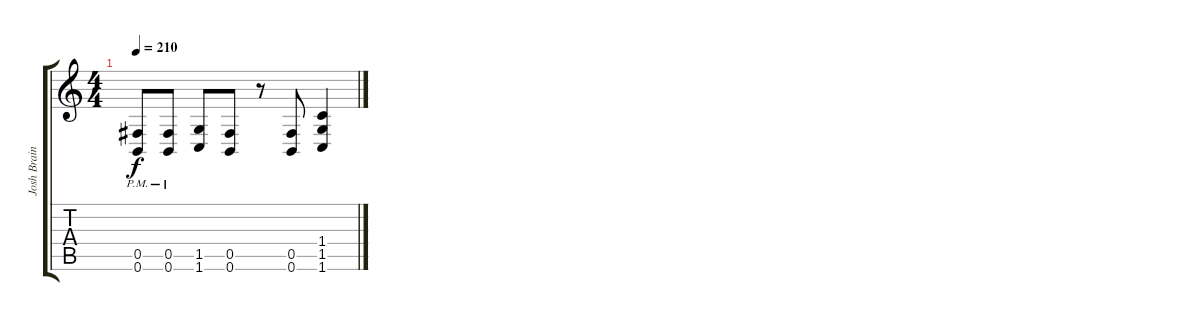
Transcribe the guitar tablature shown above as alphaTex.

\track ("Josh Brainard" "Josh Brain") {instrument distortionguitar}
\staff {score tabs}
\tuning (Db4 Ab3 E3 B2 Gb2 B1) {hide}
\ts (4 4)
\tempo 210
\clef g2
\ks c
(0.5{pm} 0.6{pm}).8{dy f} (0.5{pm} 0.6{pm}).8 (1.5 1.6).8 (0.5 0.6).8 r.8 (0.5 0.6).8 (1.4 1.5 1.6).4
